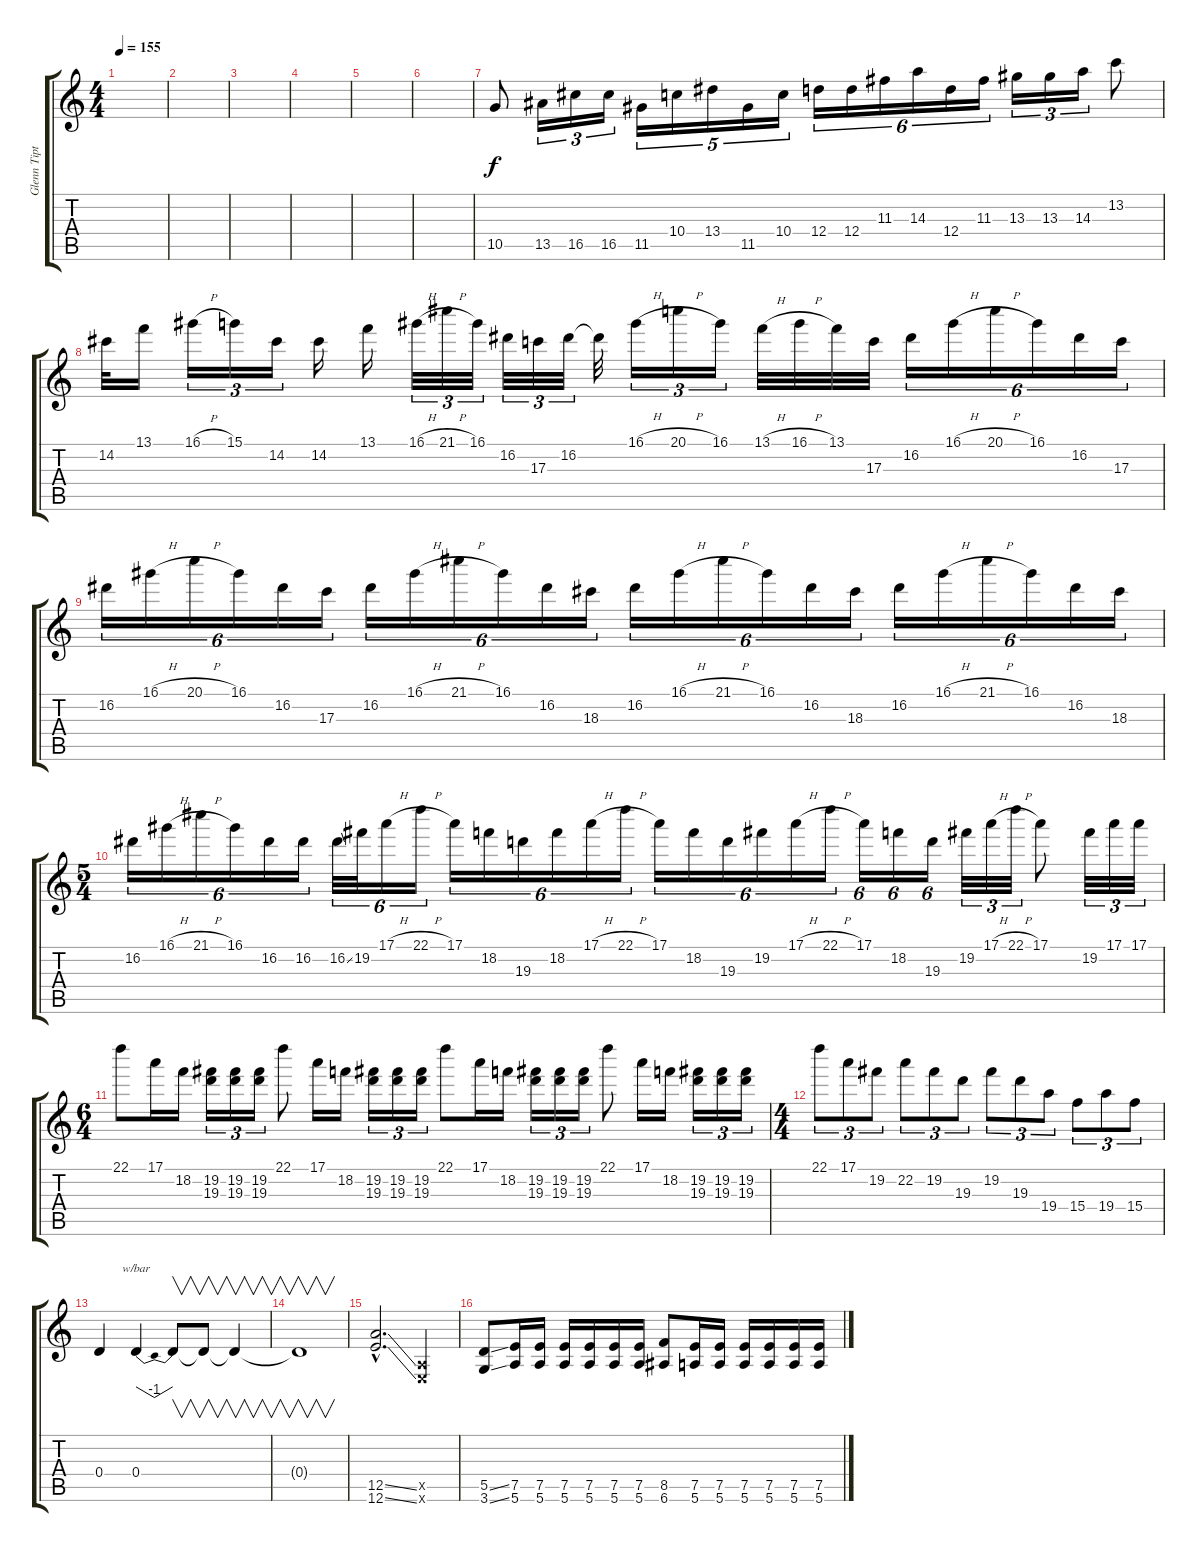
\track ("Glenn Tipton" "Glenn Tipt") {instrument distortionguitar}
\staff {score tabs}
\tuning (E4 B3 G3 D3 A2 E2) {hide}
\ts (4 4)
\tempo 155
\clef g2
\ks c
|
|
|
|
|
|
10.5.8 13.5.16{tu (3 2)} 16.5.16{tu (3 2)} 16.5.16{tu (3 2)} 11.5.16{tu (5 4)} 10.4.16{tu (5 4)} 13.4.16{tu (5 4)} 11.5.16{tu (5 4)} 10.4.16{tu (5 4)} 12.4.16{tu (6 4)} 12.4.16{tu (6 4)} 11.3.16{tu (6 4)} 14.3.16{tu (6 4)} 12.4.16{tu (6 4)} 11.3.16{tu (6 4)} 13.3.16{tu (3 2)} 13.3.16{tu (3 2)} 14.3.16{tu (3 2)} 13.2.8 |
14.2.32 13.1.16 16.1{h}.16{tu (3 2)} 15.1.16{tu (3 2)} 14.2.16{tu (3 2)} 14.2.16 13.1.16 16.1{h}.32{tu (3 2)} 21.1{h}.32{tu (3 2)} 16.1.32{tu (3 2)} 16.2.32{tu (3 2)} 17.3.32{tu (3 2)} 16.2.32{tu (3 2)} 16.2{t}.32 16.1{h}.16{tu (3 2)} 20.1{h}.16{tu (3 2)} 16.1.16{tu (3 2)} 13.1{h}.32 16.1{h}.32 13.1.32 17.3.32 16.2.16{tu (6 4)} 16.1{h}.16{tu (6 4)} 20.1{h}.16{tu (6 4)} 16.1.16{tu (6 4)} 16.2.16{tu (6 4)} 17.3.16{tu (6 4)} |
16.2.16{tu (6 4)} 16.1{h}.16{tu (6 4)} 20.1{h}.16{tu (6 4)} 16.1.16{tu (6 4)} 16.2.16{tu (6 4)} 17.3.16{tu (6 4)} 16.2.16{tu (6 4)} 16.1{h}.16{tu (6 4)} 21.1{h}.16{tu (6 4)} 16.1.16{tu (6 4)} 16.2.16{tu (6 4)} 18.3.16{tu (6 4)} 16.2.16{tu (6 4)} 16.1{h}.16{tu (6 4)} 21.1{h}.16{tu (6 4)} 16.1.16{tu (6 4)} 16.2.16{tu (6 4)} 18.3.16{tu (6 4)} 16.2.16{tu (6 4)} 16.1{h}.16{tu (6 4)} 21.1{h}.16{tu (6 4)} 16.1.16{tu (6 4)} 16.2.16{tu (6 4)} 18.3.16{tu (6 4)} |
\ts (5 4)
16.2.16{tu (6 4)} 16.1{h}.16{tu (6 4)} 21.1{h}.16{tu (6 4)} 16.1.16{tu (6 4)} 16.2.16{tu (6 4)} 16.2.16{tu (6 4)} 16.2{ss}.32{tu (6 4)} 19.2.32{tu (6 4)} 17.1{h}.16{tu (6 4)} 22.1{h}.16{tu (6 4)} 17.1.16{tu (6 4)} 18.2.16{tu (6 4)} 19.3.16{tu (6 4)} 18.2.16{tu (6 4)} 17.1{h}.16{tu (6 4)} 22.1{h}.16{tu (6 4)} 17.1.16{tu (6 4)} 18.2.16{tu (6 4)} 19.3.16{tu (6 4)} 19.2.16{tu (6 4)} 17.1{h}.16{tu (6 4)} 22.1{h}.16{tu (6 4)} 17.1.16{tu (6 4)} 18.2.16{tu (6 4)} 19.3.16{tu (6 4)} 19.2.32{tu (3 2)} 17.1{h}.32{tu (3 2)} 22.1{h}.32{tu (3 2)} 17.1.8 19.2.32{tu (3 2)} 17.1.32{tu (3 2)} 17.1.32{tu (3 2)} |
\ts (6 4)
22.1.8 17.1.16 18.2.16 (19.2 19.3).16{tu (3 2)} (19.2 19.3).16{tu (3 2)} (19.2 19.3).16{tu (3 2)} 22.1.8 17.1.16 18.2.16 (19.2 19.3).16{tu (3 2)} (19.2 19.3).16{tu (3 2)} (19.2 19.3).16{tu (3 2)} 22.1.8 17.1.16 18.2.16 (19.2 19.3).16{tu (3 2)} (19.2 19.3).16{tu (3 2)} (19.2 19.3).16{tu (3 2)} 22.1.8 17.1.16 18.2.16 (19.2 19.3).16{tu (3 2)} (19.2 19.3).16{tu (3 2)} (19.2 19.3).16{tu (3 2)} |
\ts (4 4)
22.1.8{tu (3 2)} 17.1.8{tu (3 2)} 19.2.8{tu (3 2)} 22.2.8{tu (3 2)} 19.2.8{tu (3 2)} 19.3.8{tu (3 2)} 19.2.8{tu (3 2)} 19.3.8{tu (3 2)} 19.4.8{tu (3 2)} 15.4.8{tu (3 2)} 19.4.8{tu (3 2)} 15.4.8{tu (3 2)} |
0.4.4 0.4.4{tbe (dip default 0 0 30 -4 60 0)} 0.4{t}.8{v} 0.4{t}.8{v} 0.4{t}.4{v} |
0.4{t}.1{v} |
(12.5{ss hac} 12.6{ss hac}).2{d} (0.5{x} 0.6{x}).4 |
(5.5{ss} 3.6{ss}).8 (7.5 5.6).16 (7.5 5.6).16 (7.5 5.6).16 (7.5 5.6).16 (7.5 5.6).16 (7.5 5.6).16 (8.5 6.6).8 (7.5 5.6).16 (7.5 5.6).16 (7.5 5.6).16 (7.5 5.6).16 (7.5 5.6).16 (7.5 5.6).16
